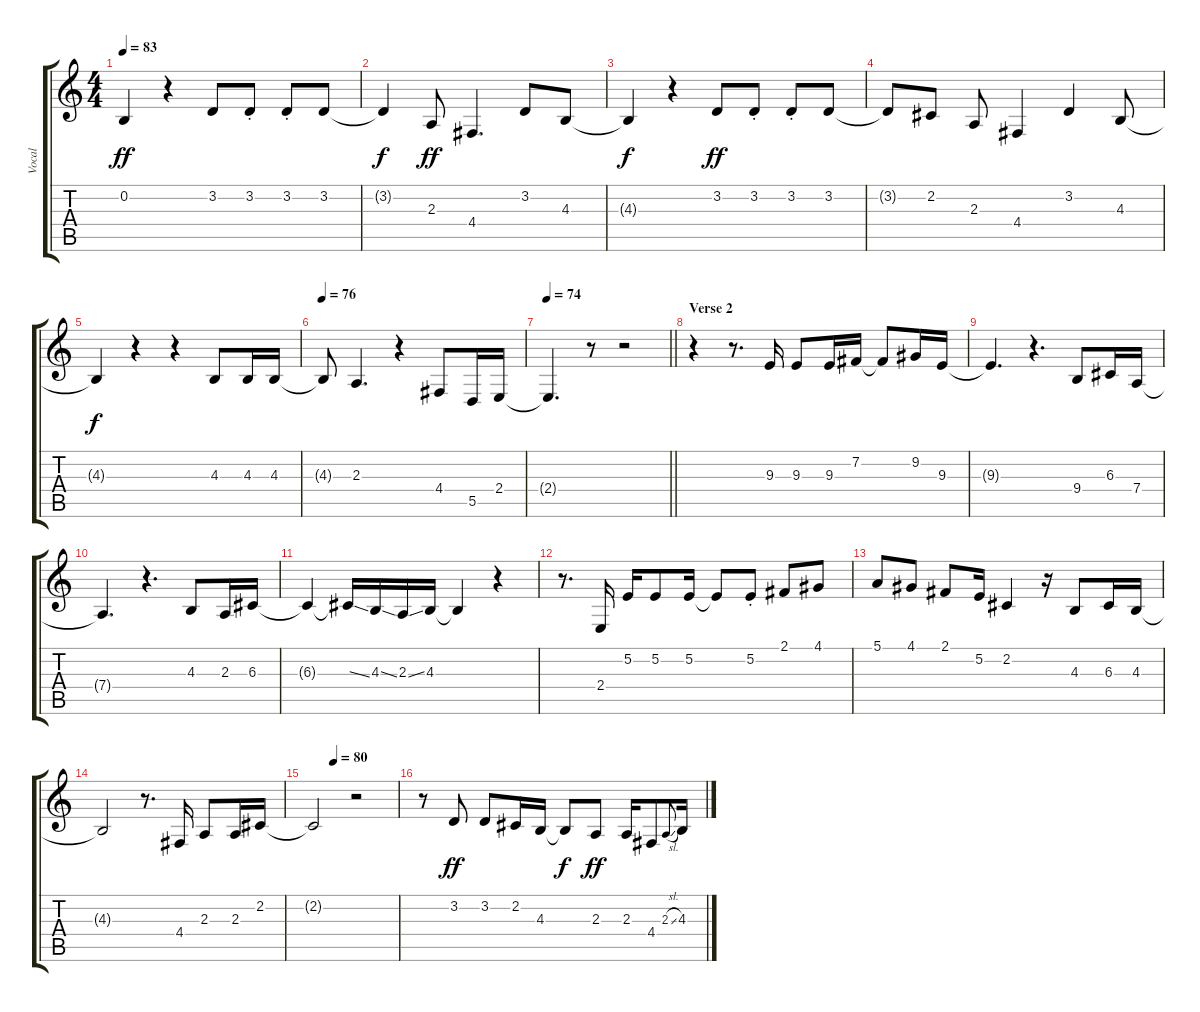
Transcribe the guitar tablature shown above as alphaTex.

\track ("Vocal" "Vocal") {instrument flute}
\staff {score tabs}
\tuning (E4 B3 G3 D3 A2 E2) {hide}
\ts (4 4)
\tempo 83
\clef g2
\ks c
0.2{t}.4{dy ff} r.4 3.2.8 3.2{st}.8 3.2{st}.8 3.2.8 |
3.2{t}.4{dy f} 2.3.8{dy ff} 4.4.4{d} 3.2.8 4.3.8 |
4.3{t}.4{dy f} r.4 3.2.8{dy ff} 3.2{st}.8 3.2{st}.8 3.2.8 |
3.2{t}.8 2.2.8 2.3.8 4.4.4 3.2.4 4.3.8 |
4.3{t}.4{dy f} r.4 r.4 4.3.8 4.3.16 4.3.16 |
\tempo 76
4.3{t}.8 2.3.4{d} r.4 4.4.8 5.5.16 2.4.16 |
\tempo 74
\barLineRight lightlight
2.4{t}.4{d} r.8 r.2 |
\section ("" "Verse 2")
r.4 r.8{d} 9.3.16 9.3.8 9.3.16 7.2.16 7.2{t}.8 9.2.16 9.3.16 |
9.3{t}.4{d} r.4{d} 9.4.8 6.3.16 7.4.16 |
7.4{t}.4{d} r.4{d} 4.3.8 2.3.16 6.3.16 |
6.3{t}.4 6.3{ss t}.16 4.3{ss}.16 2.3{ss}.16 4.3.16 4.3{t}.4 r.4 |
r.8{d} 2.4.16 5.2.16 5.2.8 5.2.16 5.2{t}.8 5.2{st}.8 2.1.8 4.1.8 |
5.1.8 4.1.8 2.1.8 5.2.16 2.2.4 r.16 4.3.8 6.3.16 4.3.16 |
4.3{t}.2 r.8{d} 4.4.16 2.3.8 2.3.16 2.2.16 |
\tempo (80 0.25)
2.2{t}.2 r.2 |
r.8 3.2.8{dy ff} 3.2.8 2.2.16 4.3.16 4.3{t}.8{dy f} 2.3.8{dy ff} 2.3.16 4.4.8 2.3{sl}.8{gr onbeat} 4.3.16
